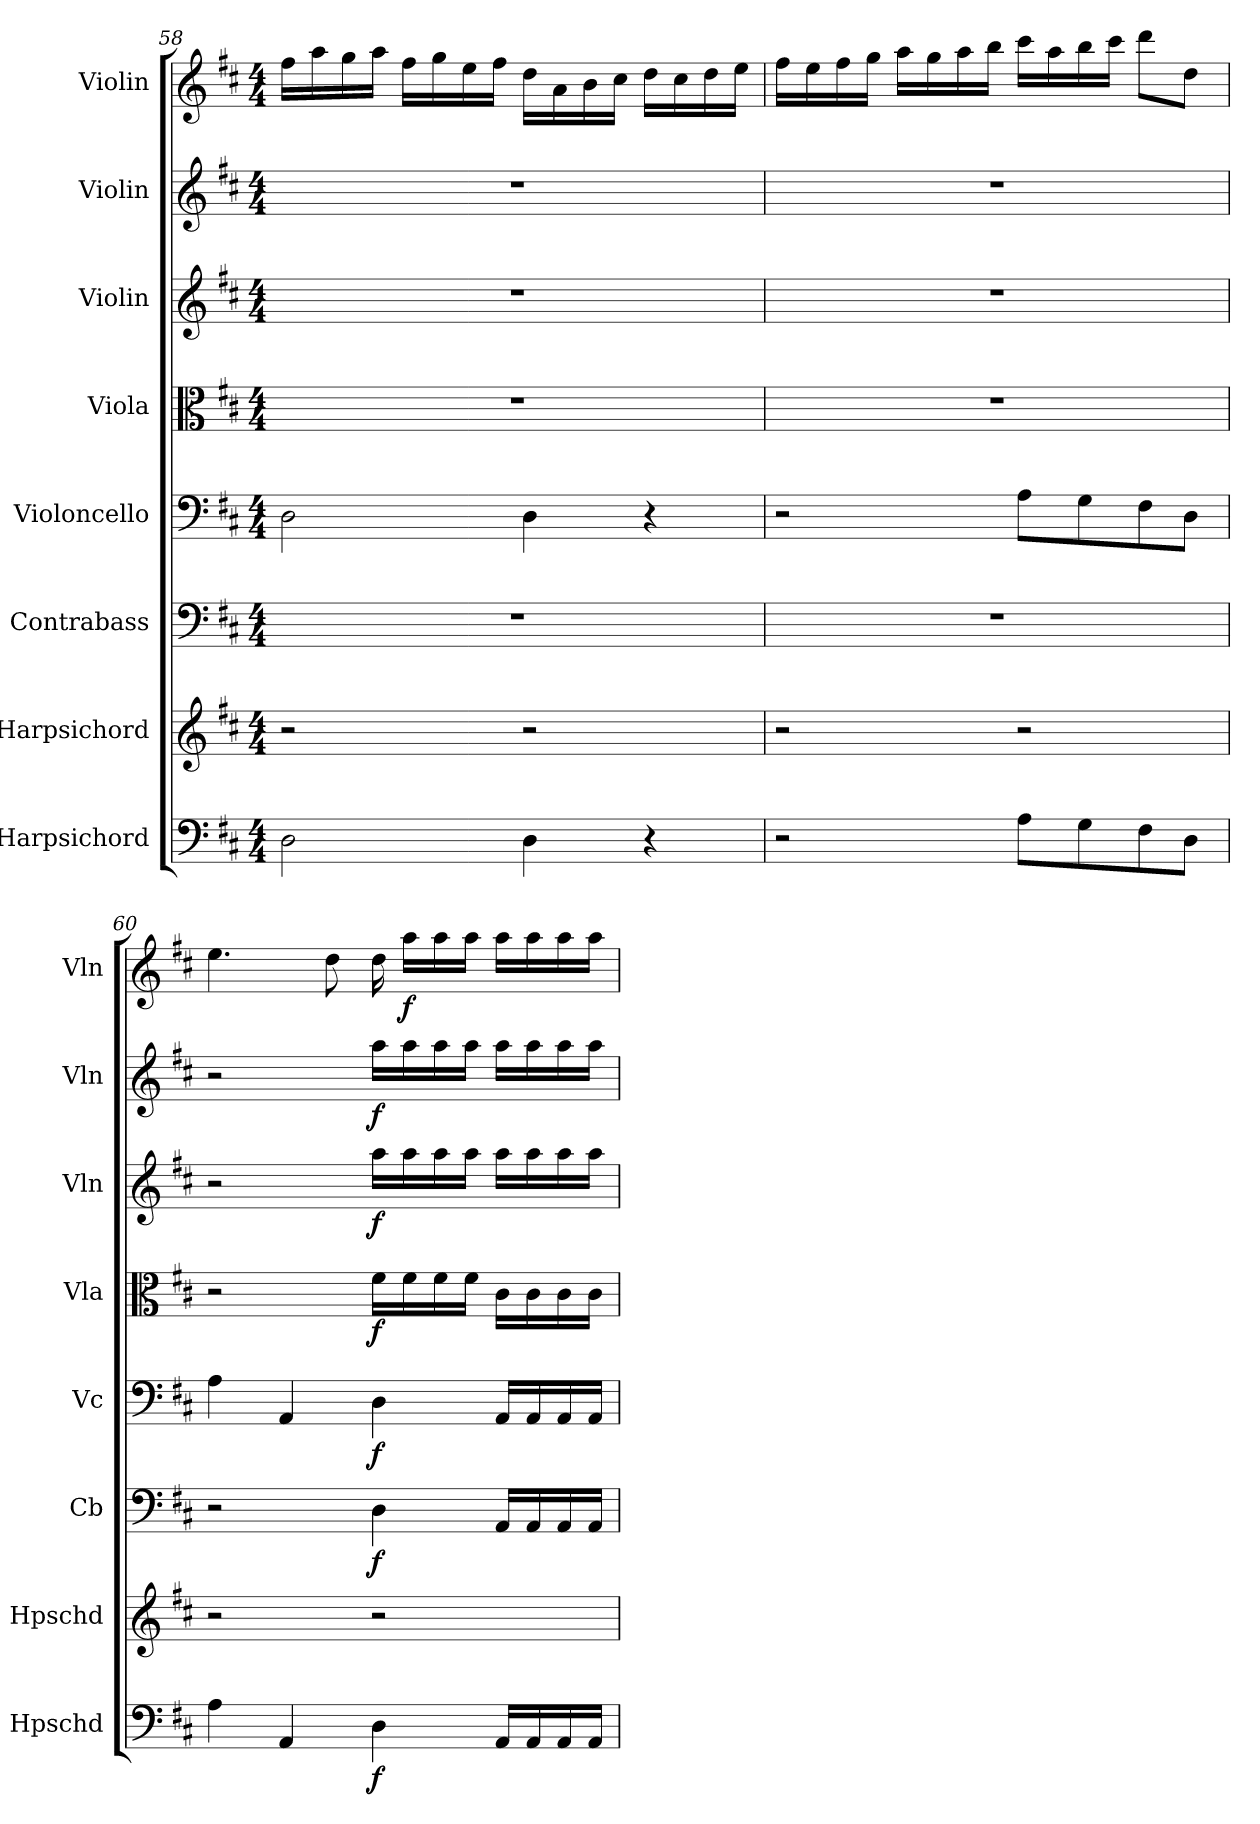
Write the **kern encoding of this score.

**kern	**dynam	**kern	**kern	**dynam	**kern	**dynam	**kern	**dynam	**kern	**dynam	**kern	**dynam	**kern	**dynam
*part8	*part8	*part7	*part6	*part6	*part5	*part5	*part4	*part4	*part3	*part3	*part2	*part2	*part1	*part1
*staff8	*staff8	*staff7	*staff6	*staff6	*staff5	*staff5	*staff4	*staff4	*staff3	*staff3	*staff2	*staff2	*staff1	*staff1
*I"Harpsichord	*	*I"Harpsichord	*I"Contrabass	*	*I"Violoncello	*	*I"Viola	*	*I"Violin	*	*I"Violin	*	*I"Violin	*
*I'Hpschd	*	*I'Hpschd	*I'Cb	*	*I'Vc	*	*I'Vla	*	*I'Vln	*	*I'Vln	*	*I'Vln	*
*clefF4	*	*clefG2	*clefF4	*	*clefF4	*	*clefC3	*	*clefG2	*	*clefG2	*	*clefG2	*
*k[f#c#]	*	*k[f#c#]	*k[f#c#]	*	*k[f#c#]	*	*k[f#c#]	*	*k[f#c#]	*	*k[f#c#]	*	*k[f#c#]	*
*M4/4	*	*M4/4	*M4/4	*	*M4/4	*	*M4/4	*	*M4/4	*	*M4/4	*	*M4/4	*
=58	=58	=58	=58	=58	=58	=58	=58	=58	=58	=58	=58	=58	=58	=58
2D\	.	2r	1r	.	2D\	.	1r	.	1r	.	1r	.	16ff#\LL	.
.	.	.	.	.	.	.	.	.	.	.	.	.	16aa\	.
.	.	.	.	.	.	.	.	.	.	.	.	.	16gg\	.
.	.	.	.	.	.	.	.	.	.	.	.	.	16aa\JJ	.
.	.	.	.	.	.	.	.	.	.	.	.	.	16ff#\LL	.
.	.	.	.	.	.	.	.	.	.	.	.	.	16gg\	.
.	.	.	.	.	.	.	.	.	.	.	.	.	16ee\	.
.	.	.	.	.	.	.	.	.	.	.	.	.	16ff#\JJ	.
4D\	.	2r	.	.	4D\	.	.	.	.	.	.	.	16dd\LL	.
.	.	.	.	.	.	.	.	.	.	.	.	.	16a\	.
.	.	.	.	.	.	.	.	.	.	.	.	.	16b\	.
.	.	.	.	.	.	.	.	.	.	.	.	.	16cc#\JJ	.
4r	.	.	.	.	4r	.	.	.	.	.	.	.	16dd\LL	.
.	.	.	.	.	.	.	.	.	.	.	.	.	16cc#\	.
.	.	.	.	.	.	.	.	.	.	.	.	.	16dd\	.
.	.	.	.	.	.	.	.	.	.	.	.	.	16ee\JJ	.
=59	=59	=59	=59	=59	=59	=59	=59	=59	=59	=59	=59	=59	=59	=59
2r	.	2r	1r	.	2r	.	1r	.	1r	.	1r	.	16ff#\LL	.
.	.	.	.	.	.	.	.	.	.	.	.	.	16ee\	.
.	.	.	.	.	.	.	.	.	.	.	.	.	16ff#\	.
.	.	.	.	.	.	.	.	.	.	.	.	.	16gg\JJ	.
.	.	.	.	.	.	.	.	.	.	.	.	.	16aa\LL	.
.	.	.	.	.	.	.	.	.	.	.	.	.	16gg\	.
.	.	.	.	.	.	.	.	.	.	.	.	.	16aa\	.
.	.	.	.	.	.	.	.	.	.	.	.	.	16bb\JJ	.
8A\L	.	2r	.	.	8A\L	.	.	.	.	.	.	.	16ccc#\LL	.
.	.	.	.	.	.	.	.	.	.	.	.	.	16aa\	.
8G\	.	.	.	.	8G\	.	.	.	.	.	.	.	16bb\	.
.	.	.	.	.	.	.	.	.	.	.	.	.	16ccc#\JJ	.
8F#\	.	.	.	.	8F#\	.	.	.	.	.	.	.	8ddd\L	.
8D\J	.	.	.	.	8D\J	.	.	.	.	.	.	.	8dd\J	.
=60	=60	=60	=60	=60	=60	=60	=60	=60	=60	=60	=60	=60	=60	=60
4A\	.	2r	2r	.	4A\	.	2r	.	2r	.	2r	.	4.ee\	.
4AA/	.	.	.	.	4AA/	.	.	.	.	.	.	.	.	.
.	.	.	.	.	.	.	.	.	.	.	.	.	8dd\	.
4D\	f	2r	4D\	f	4D\	f	16f#\LL	f	16aa\LL	f	16aa\LL	f	16dd\	.
.	.	.	.	.	.	.	16f#\	.	16aa\	.	16aa\	.	16aa\LL	f
.	.	.	.	.	.	.	16f#\	.	16aa\	.	16aa\	.	16aa\	.
.	.	.	.	.	.	.	16f#\JJ	.	16aa\JJ	.	16aa\JJ	.	16aa\JJ	.
16AA/LL	.	.	16AA/LL	.	16AA/LL	.	16c#\LL	.	16aa\LL	.	16aa\LL	.	16aa\LL	.
16AA/	.	.	16AA/	.	16AA/	.	16c#\	.	16aa\	.	16aa\	.	16aa\	.
16AA/	.	.	16AA/	.	16AA/	.	16c#\	.	16aa\	.	16aa\	.	16aa\	.
16AA/JJ	.	.	16AA/JJ	.	16AA/JJ	.	16c#\JJ	.	16aa\JJ	.	16aa\JJ	.	16aa\JJ	.
=	=	=	=	=	=	=	=	=	=	=	=	=	=	=
*-	*-	*-	*-	*-	*-	*-	*-	*-	*-	*-	*-	*-	*-	*-
